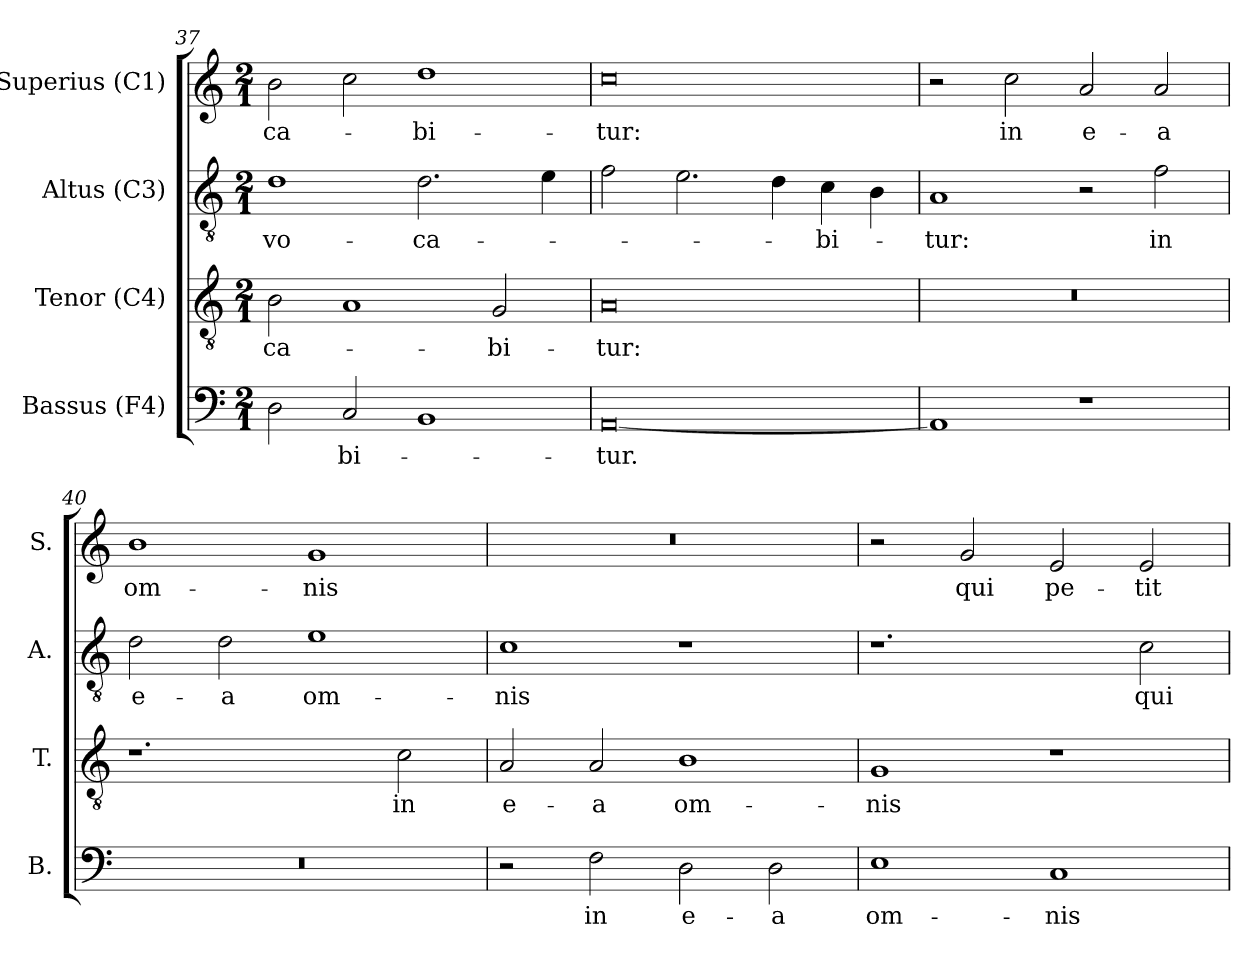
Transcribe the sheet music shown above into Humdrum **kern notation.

**kern	**text	**kern	**text	**kern	**text	**kern	**text
*part4	*part4	*part3	*part3	*part2	*part2	*part1	*part1
*staff4	*staff4	*staff3	*staff3	*staff2	*staff2	*staff1	*staff1
*I"Bassus (F4)	*	*I"Tenor (C4)	*	*I"Altus (C3)	*	*I"Superius (C1)	*
*I'B.	*	*I'T.	*	*I'A.	*	*I'S.	*
*clefF4	*	*clefGv2	*	*clefGv2	*	*clefG2	*
*	*	*ITrd7c12	*	*ITrd7c12	*	*	*
*k[]	*	*k[]	*	*k[]	*	*k[]	*
*C:	*	*C:	*	*C:	*	*C:	*
*M2/1	*	*M2/1	*	*M2/1	*	*M2/1	*
=37	=37	=37	=37	=37	=37	=37	=37
!	!	!	!LO:LY:b:color=#000000	!	!	!	!
!	!	!	!	!	!LO:LY:b:color=#000000	!	!
!	!	!	!	!	!	!	!LO:LY:b:color=#000000
2Di\	.	2BBi\	-ca-	1Di	vo-	2bi\	-ca-
!	!LO:LY:b:color=#000000	!	!	!	!	!	!
2Ci/	-bi-	1AAi	.	.	.	2cci\	.
!	!	!	!	!	!LO:LY:b:color=#000000	!	!
!	!	!	!	!	!	!	!LO:LY:b:color=#000000
1BBi	.	.	.	2.Di\	-ca-	1ddi	-bi-
!	!	!	!LO:LY:b:color=#000000	!	!	!	!
.	.	2GGi/	-bi-	.	.	.	.
.	.	.	.	4Ei\	.	.	.
!!LO:LB:g=z
=38	=38	=38	=38	=38	=38	=38	=38
!	!LO:LY:b:color=#000000	!	!	!	!	!	!
!	!	!	!LO:LY:b:color=#000000	!	!	!	!
!	!	!	!	!	!	!	!LO:LY:b:color=#000000
[0AAi	-tur.	0AAi	-tur:	2Fi\	.	0cci	-tur:
.	.	.	.	2.Ei\	.	.	.
.	.	.	.	4Di\	.	.	.
!	!	!	!	!	!LO:LY:b:color=#000000	!	!
.	.	.	.	4Ci\	-bi-	.	.
.	.	.	.	4BBi\	.	.	.
=39	=39	=39	=39	=39	=39	=39	=39
!	!	!LO:N:vis=1	!	!	!	!	!
!	!	!	!	!	!LO:LY:b:color=#000000	!	!
1AAi]	.	0r	.	1AAi	-tur:	2r	.
!	!	!	!	!	!	!	!LO:LY:b:color=#000000
.	.	.	.	.	.	2cci\	in
!	!	!	!	!	!	!	!LO:LY:b:color=#000000
1r	.	.	.	2r	.	2ai/	e-
!	!	!	!	!	!LO:LY:b:color=#000000	!	!
!	!	!	!	!	!	!	!LO:LY:b:color=#000000
.	.	.	.	2Fi\	in	2ai/	-a
=40	=40	=40	=40	=40	=40	=40	=40
!LO:N:vis=1	!	!	!	!	!	!	!
!	!	!	!	!	!LO:LY:b:color=#000000	!	!
!	!	!	!	!	!	!	!LO:LY:b:color=#000000
0r	.	1.r	.	2Di\	e-	1bi	om-
!	!	!	!	!	!LO:LY:b:color=#000000	!	!
.	.	.	.	2Di\	-a	.	.
!	!	!	!	!	!LO:LY:b:color=#000000	!	!
!	!	!	!	!	!	!	!LO:LY:b:color=#000000
.	.	.	.	1Ei	om-	1gi	-nis
!	!	!	!LO:LY:b:color=#000000	!	!	!	!
.	.	2Ci\	in	.	.	.	.
=41	=41	=41	=41	=41	=41	=41	=41
!	!	!	!LO:LY:b:color=#000000	!	!	!	!
!	!	!	!	!	!LO:LY:b:color=#000000	!LO:N:vis=1	!
2r	.	2AAi/	e-	1Ci	-nis	0r	.
!	!LO:LY:b:color=#000000	!	!	!	!	!	!
!	!	!	!LO:LY:b:color=#000000	!	!	!	!
2Fi\	in	2AAi/	-a	.	.	.	.
!	!LO:LY:b:color=#000000	!	!	!	!	!	!
!	!	!	!LO:LY:b:color=#000000	!	!	!	!
2Di\	e-	1BBi	om-	1r	.	.	.
!	!LO:LY:b:color=#000000	!	!	!	!	!	!
2Di\	-a	.	.	.	.	.	.
!!LO:PB:g=z
=42	=42	=42	=42	=42	=42	=42	=42
!	!LO:LY:b:color=#000000	!	!	!	!	!	!
!	!	!	!LO:LY:b:color=#000000	!	!	!	!
1Ei	om-	1GGi	-nis	1.r	.	2r	.
!	!	!	!	!	!	!	!LO:LY:b:color=#000000
.	.	.	.	.	.	2gi/	qui
!	!LO:LY:b:color=#000000	!	!	!	!	!	!
!	!	!	!	!	!	!	!LO:LY:b:color=#000000
1Ci	-nis	1r	.	.	.	2ei/	pe-
!	!	!	!	!	!LO:LY:b:color=#000000	!	!
!	!	!	!	!	!	!	!LO:LY:b:color=#000000
.	.	.	.	2Ci\	qui	2ei/	-tit
=	=	=	=	=	=	=	=
*-	*-	*-	*-	*-	*-	*-	*-
